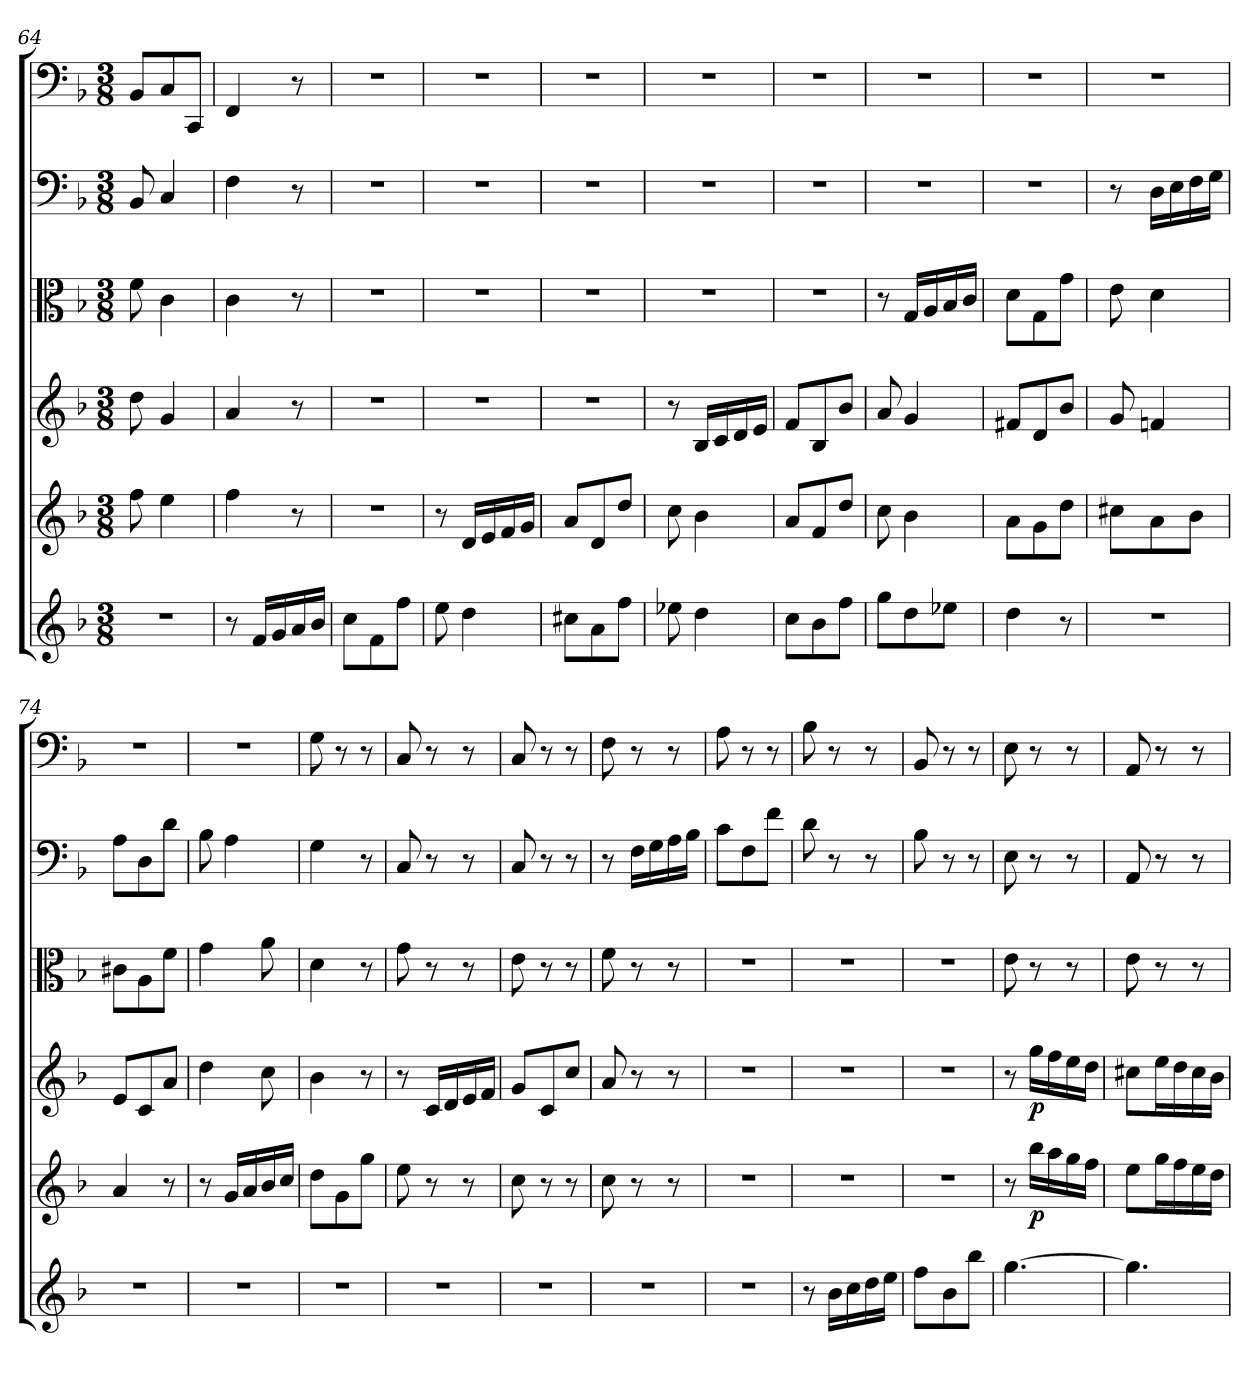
**kern	**kern	**dynam	**kern	**dynam	**kern	**kern	**kern
*part6	*part5	*part5	*part4	*part4	*part3	*part2	*part1
*staff6	*staff5	*staff5	*staff4	*staff4	*staff3	*staff2	*staff1
*clefG2	*clefG2	*	*clefG2	*	*clefC3	*clefF4	*clefF4
*k[b-]	*k[b-]	*	*k[b-]	*	*k[b-]	*k[b-]	*k[b-]
*F:	*F:	*	*F:	*	*F:	*F:	*F:
*M3/8	*M3/8	*	*M3/8	*	*M3/8	*M3/8	*M3/8
=64	=64	=64	=64	=64	=64	=64	=64
4.r	8ff\	.	8dd\	.	8f\	8BB-/	8BB-/L
.	4ee\	.	4g/	.	4c\	4C/	8C/
.	.	.	.	.	.	.	8CC/J
=65	=65	=65	=65	=65	=65	=65	=65
8r	4ff\	.	4a/	.	4c\	4F\	4FF/
16f/LL	.	.	.	.	.	.	.
16g/	.	.	.	.	.	.	.
16a/	8r	.	8r	.	8r	8r	8r
16b-/JJ	.	.	.	.	.	.	.
=66	=66	=66	=66	=66	=66	=66	=66
8cc\L	4.r	.	4.r	.	4.r	4.r	4.r
8f\	.	.	.	.	.	.	.
8ff\J	.	.	.	.	.	.	.
=67	=67	=67	=67	=67	=67	=67	=67
8ee\	8r	.	4.r	.	4.r	4.r	4.r
4dd\	16d/LL	.	.	.	.	.	.
.	16e/	.	.	.	.	.	.
.	16f/	.	.	.	.	.	.
.	16g/JJ	.	.	.	.	.	.
=68	=68	=68	=68	=68	=68	=68	=68
8cc#X\L	8a/L	.	4.r	.	4.r	4.r	4.r
8a\	8d/	.	.	.	.	.	.
8ff\J	8dd/J	.	.	.	.	.	.
=69	=69	=69	=69	=69	=69	=69	=69
8ee-X\	8cc\	.	8r	.	4.r	4.r	4.r
4dd\	4b-\	.	16B-/LL	.	.	.	.
.	.	.	16c/	.	.	.	.
.	.	.	16d/	.	.	.	.
.	.	.	16e/JJ	.	.	.	.
=70	=70	=70	=70	=70	=70	=70	=70
8cc\L	8a/L	.	8f/L	.	4.r	4.r	4.r
8b-\	8f/	.	8B-/	.	.	.	.
8ff\J	8dd/J	.	8b-/J	.	.	.	.
=71	=71	=71	=71	=71	=71	=71	=71
8gg\L	8cc\	.	8a/	.	8r	4.r	4.r
8dd\	4b-\	.	4g/	.	16G/LL	.	.
.	.	.	.	.	16A/	.	.
8ee-X\J	.	.	.	.	16B-/	.	.
.	.	.	.	.	16c/JJ	.	.
=72	=72	=72	=72	=72	=72	=72	=72
4dd\	8a\L	.	8f#X/L	.	8d\L	4.r	4.r
.	8g\	.	8d/	.	8G\	.	.
8r	8dd\J	.	8b-/J	.	8g\J	.	.
=73	=73	=73	=73	=73	=73	=73	=73
4.r	8cc#X\L	.	8g/	.	8e\	8r	4.r
.	8a\	.	4fn/	.	4d\	16D\LL	.
.	.	.	.	.	.	16E\	.
.	8b-\J	.	.	.	.	16F\	.
.	.	.	.	.	.	16G\JJ	.
=74	=74	=74	=74	=74	=74	=74	=74
4.r	4a/	.	8e/L	.	8c#X\L	8A\L	4.r
.	.	.	8c/	.	8A\	8D\	.
.	8r	.	8a/J	.	8f\J	8d\J	.
=75	=75	=75	=75	=75	=75	=75	=75
4.r	8r	.	4dd\	.	4g\	8B-\	4.r
.	16g/LL	.	.	.	.	4A\	.
.	16a/	.	.	.	.	.	.
.	16b-/	.	8cc\	.	8a\	.	.
.	16cc/JJ	.	.	.	.	.	.
=76	=76	=76	=76	=76	=76	=76	=76
4.r	8dd\L	.	4b-\	.	4d\	4G\	8G\
.	8g\	.	.	.	.	.	8r
.	8gg\J	.	8r	.	8r	8r	8r
=77	=77	=77	=77	=77	=77	=77	=77
4.r	8ee\	.	8r	.	8g\	8C/	8C/
.	8r	.	16c/LL	.	8r	8r	8r
.	.	.	16d/	.	.	.	.
.	8r	.	16e/	.	8r	8r	8r
.	.	.	16f/JJ	.	.	.	.
=78	=78	=78	=78	=78	=78	=78	=78
4.r	8cc\	.	8g/L	.	8e\	8C/	8C/
.	8r	.	8c/	.	8r	8r	8r
.	8r	.	8cc/J	.	8r	8r	8r
=79	=79	=79	=79	=79	=79	=79	=79
4.r	8cc\	.	8a/	.	8f\	8r	8F\
.	8r	.	8r	.	8r	16F\LL	8r
.	.	.	.	.	.	16G\	.
.	8r	.	8r	.	8r	16A\	8r
.	.	.	.	.	.	16B-\JJ	.
=80	=80	=80	=80	=80	=80	=80	=80
4.r	4.r	.	4.r	.	4.r	8c\L	8A\
.	.	.	.	.	.	8F\	8r
.	.	.	.	.	.	8f\J	8r
=81	=81	=81	=81	=81	=81	=81	=81
8r	4.r	.	4.r	.	4.r	8d\	8B-\
16b-\LL	.	.	.	.	.	8r	8r
16cc\	.	.	.	.	.	.	.
16dd\	.	.	.	.	.	8r	8r
16ee\JJ	.	.	.	.	.	.	.
=82	=82	=82	=82	=82	=82	=82	=82
8ff\L	4.r	.	4.r	.	4.r	8B-\	8BB-/
8b-\	.	.	.	.	.	8r	8r
8bb-\J	.	.	.	.	.	8r	8r
=83	=83	=83	=83	=83	=83	=83	=83
[4.gg\	8r	.	8r	.	8e\	8E\	8E\
.	16bb-\LL	p	16gg\LL	p	8r	8r	8r
.	16aa\	.	16ff\	.	.	.	.
.	16gg\	.	16ee\	.	8r	8r	8r
.	16ff\JJ	.	16dd\JJ	.	.	.	.
=84	=84	=84	=84	=84	=84	=84	=84
4.gg\]	8ee\L	.	8cc#X\L	.	8e\	8AA/	8AA/
.	16gg\L	.	16ee\L	.	8r	8r	8r
.	16ff\	.	16dd\	.	.	.	.
.	16ee\	.	16cc#\	.	8r	8r	8r
.	16dd\JJ	.	16b-\JJ	.	.	.	.
=	=	=	=	=	=	=	=
*-	*-	*-	*-	*-	*-	*-	*-
